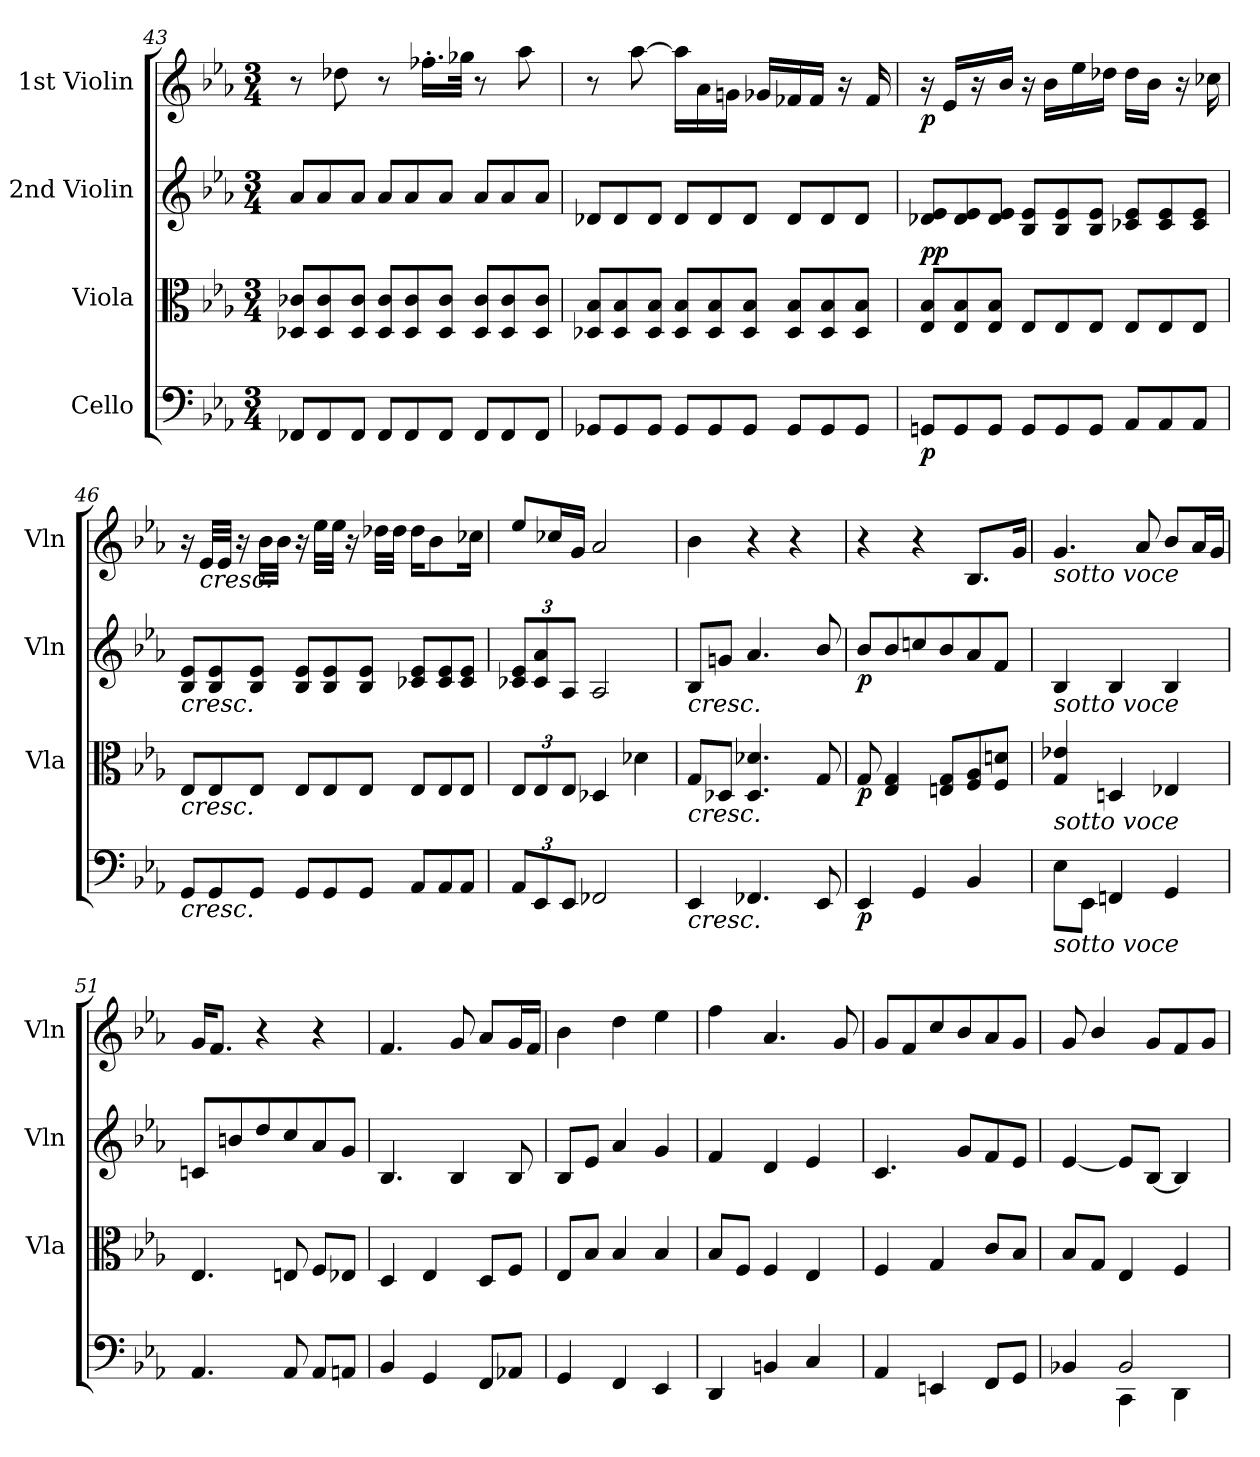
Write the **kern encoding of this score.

**kern	**dynam	**kern	**dynam	**kern	**dynam	**kern	**dynam
*part4	*part4	*part3	*part3	*part2	*part2	*part1	*part1
*staff4	*staff4	*staff3	*staff3	*staff2	*staff2	*staff1	*staff1
*I"Cello	*	*I"Viola	*	*I"2nd Violin	*	*I"1st Violin	*
*	*	*I'Vla	*	*I'Vln	*	*I'Vln	*
!!LO:PB:g=z
*clefF4	*	*clefC3	*	*clefG2	*	*clefG2	*
*k[b-e-a-]	*	*k[b-e-a-]	*	*k[b-e-a-]	*	*k[b-e-a-]	*
*E-:	*	*E-:	*	*E-:	*	*E-:	*
*M3/4	*	*M3/4	*	*M3/4	*	*M3/4	*
*Xtuplet	*	*Xtuplet	*	*Xtuplet	*	*	*
=43	=43	=43	=43	=43	=43	=43	=43
12FF-X/L	.	12D-X/ 12c-X/L	.	12a-/L	.	8r	.
12FF-/	.	12D-/ 12c-/	.	12a-/	.	.	.
.	.	.	.	.	.	8dd-X\	.
12FF-/J	.	12D-/ 12c-/J	.	12a-/J	.	.	.
12FF-/L	.	12D-/ 12c-/L	.	12a-/L	.	8r	.
12FF-/	.	12D-/ 12c-/	.	12a-/	.	.	.
.	.	.	.	.	.	16.ff-X'\LL	.
12FF-/J	.	12D-/ 12c-/J	.	12a-/J	.	.	.
.	.	.	.	.	.	32gg-X\JJk	.
12FF-/L	.	12D-/ 12c-/L	.	12a-/L	.	8r	.
12FF-/	.	12D-/ 12c-/	.	12a-/	.	.	.
.	.	.	.	.	.	8aa-\	.
12FF-/J	.	12D-/ 12c-/J	.	12a-/J	.	.	.
=44	=44	=44	=44	=44	=44	=44	=44
12GG-X/L	.	12D-X/ 12B-/L	.	12d-X/L	.	8r	.
12GG-/	.	12D-/ 12B-/	.	12d-/	.	.	.
.	.	.	.	.	.	[8aa-\	.
12GG-/J	.	12D-/ 12B-/J	.	12d-/J	.	.	.
12GG-/L	.	12D-/ 12B-/L	.	12d-/L	.	16aa-\LL]	.
.	.	.	.	.	.	16a-\	.
12GG-/	.	12D-/ 12B-/	.	12d-/	.	.	.
.	.	.	.	.	.	16gn\JJ	.
12GG-/J	.	12D-/ 12B-/J	.	12d-/J	.	.	.
.	.	.	.	.	.	16g-X/LL	.
12GG-/L	.	12D-/ 12B-/L	.	12d-/L	.	16f-X/	.
.	.	.	.	.	.	16f-/JJ	.
12GG-/	.	12D-/ 12B-/	.	12d-/	.	.	.
.	.	.	.	.	.	16r	.
12GG-/J	.	12D-/ 12B-/J	.	12d-/J	.	.	.
.	.	.	.	.	.	16f-/	.
=45	=45	=45	=45	=45	=45	=45	=45
!	!LO:DY:b	!	!LO:DY:a	!	!	!	!
!	!	!	!LO:DY:n=1:b	!	!	!	!LO:DY:b
12GGn/L	p	12E-/ 12B-/L	p p	12d-X/ 12e-/L	.	16r	p
.	.	.	.	.	.	16e-/LL	.
12GG/	.	12E-/ 12B-/	.	12d-/ 12e-/	.	.	.
.	.	.	.	.	.	16r	.
12GG/J	.	12E-/ 12B-/J	.	12d-/ 12e-/J	.	.	.
.	.	.	.	.	.	16b-/JJ	.
12GG/L	.	12E-/L	.	12B-/ 12e-/L	.	16r	.
.	.	.	.	.	.	16b-\LL	.
12GG/	.	12E-/	.	12B-/ 12e-/	.	.	.
.	.	.	.	.	.	16ee-\	.
12GG/J	.	12E-/J	.	12B-/ 12e-/J	.	.	.
.	.	.	.	.	.	16dd-X\JJ	.
12AA-/L	.	12E-/L	.	12c-X/ 12e-/L	.	16dd-\LL	.
.	.	.	.	.	.	16b-\JJ	.
12AA-/	.	12E-/	.	12c-/ 12e-/	.	.	.
.	.	.	.	.	.	16r	.
12AA-/J	.	12E-/J	.	12c-/ 12e-/J	.	.	.
.	.	.	.	.	.	16cc-X\	.
!!LO:LB:g=z
=46	=46	=46	=46	=46	=46	=46	=46
!	!	!	!	!LO:TX:b:i:t=cresc.	!	!	!
!	!	!LO:TX:b:i:t=cresc.	!	!	!	!	!
!LO:TX:b:i:t=cresc.	!	!	!	!	!	!	!
12GG/L	.	12E-/L	.	12B-/ 12e-/L	.	16r	.
!	!	!	!	!	!	!LO:TX:b:i:t=cresc.	!
.	.	.	.	.	.	32e-/LLL	.
12GG/	.	12E-/	.	12B-/ 12e-/	.	.	.
.	.	.	.	.	.	32e-/JJJ	.
.	.	.	.	.	.	16r	.
12GG/J	.	12E-/J	.	12B-/ 12e-/J	.	.	.
.	.	.	.	.	.	32b-\LLL	.
.	.	.	.	.	.	32b-\JJJ	.
12GG/L	.	12E-/L	.	12B-/ 12e-/L	.	16r	.
.	.	.	.	.	.	32ee-\LLL	.
12GG/	.	12E-/	.	12B-/ 12e-/	.	.	.
.	.	.	.	.	.	32ee-\JJJ	.
.	.	.	.	.	.	16r	.
12GG/J	.	12E-/J	.	12B-/ 12e-/J	.	.	.
.	.	.	.	.	.	32dd-X\LLL	.
.	.	.	.	.	.	32dd-\JJJ	.
12AA-/L	.	12E-/L	.	12c-X/ 12e-/L	.	16dd-\KL	.
.	.	.	.	.	.	8b-\	.
12AA-/	.	12E-/	.	12c-/ 12e-/	.	.	.
12AA-/J	.	12E-/J	.	12c-/ 12e-/J	.	.	.
.	.	.	.	.	.	16cc-X\Jk	.
=47	=47	=47	=47	=47	=47	=47	=47
*tuplet	*	*	*	*	*	*	*
*Xbrackettup	*	*tuplet	*	*	*	*	*
*	*	*Xbrackettup	*	*tuplet	*	*	*
*	*	*	*	*Xbrackettup	*	*	*
12AA-/L	.	12E-/L	.	12c-X/ 12e-/L	.	8ee-/L	.
12EE-/	.	12E-/	.	12c-/ 12a-/	.	.	.
.	.	.	.	.	.	16cc-X/L	.
12EE-/J	.	12E-/J	.	12A-/J	.	.	.
.	.	.	.	.	.	16g/JJ	.
2FF-X/	.	4D-X/	.	2A-/	.	2a-/	.
.	.	4d-X\	.	.	.	.	.
=48	=48	=48	=48	=48	=48	=48	=48
!	!	!	!	!LO:TX:b:i:t=cresc.	!	!	!
!	!	!LO:TX:b:i:t=cresc.	!	!	!	!	!
!LO:TX:b:i:t=cresc.	!	!	!	!	!	!	!
4EE-/	.	8G/L	.	8B-/L	.	4b-\	.
.	.	8D-X/J	.	8gn/J	.	.	.
4.FF-X/	.	4.D-/ 4.d-X/	.	4.a-/	.	4r	.
.	.	.	.	.	.	4r	.
8EE-/	.	8G/	.	8b-/	.	.	.
=49	=49	=49	=49	=49	=49	=49	=49
!	!LO:DY:b	!	!LO:DY:b	!	!LO:DY:b	!	!
4EE-/	p	8G/	p	8b-/L	p	4r	.
.	.	4E-/ 4G/	.	8b-/	.	.	.
4GG/	.	.	.	8ccn/	.	4r	.
.	.	8En/ 8G/L	.	8b-/	.	.	.
4BB-/	.	8F/ 8A-/	.	8a-/	.	8.B-/L	.
.	.	8F/ 8dn/J	.	8f/J	.	.	.
.	.	.	.	.	.	16g/Jk	.
!!LO:LB:g=z
=50	=50	=50	=50	=50	=50	=50	=50
!	!	!	!	!	!	!LO:TX:b:i:t=sotto voce	!
!	!	!	!	!LO:TX:b:i:t=sotto voce	!	!	!
!	!	!LO:TX:b:i:t=sotto voce	!	!	!	!	!
!LO:TX:b:i:t=sotto voce	!	!	!	!	!	!	!
8E-\L	.	4G/ 4e-X/	.	4B-/	.	4.g/	.
8EE-\J	.	.	.	.	.	.	.
4FFn/	.	4Dn/	.	4B-/	.	.	.
.	.	.	.	.	.	8a-/	.
4GG/	.	4E-X/	.	4B-/	.	8b-/L	.
.	.	.	.	.	.	16a-/L	.
.	.	.	.	.	.	16g/JJ	.
=51	=51	=51	=51	=51	=51	=51	=51
4.AA-/	.	4.E-/	.	8cn/L	.	16g/KL	.
.	.	.	.	.	.	8.f/J	.
.	.	.	.	8bn/	.	.	.
.	.	.	.	8dd/	.	4r	.
8AA-/	.	8En/	.	8cc/	.	.	.
8AA-/L	.	8F/L	.	8a-/	.	4r	.
8AAn/J	.	8E-X/J	.	8g/J	.	.	.
=52	=52	=52	=52	=52	=52	=52	=52
4BB-/	.	4D/	.	4.B-/	.	4.f/	.
4GG/	.	4E-/	.	.	.	.	.
.	.	.	.	4B-/	.	8g/	.
8FF/L	.	8D/L	.	.	.	8a-/L	.
8AA-X/J	.	8F/J	.	8B-/	.	16g/L	.
.	.	.	.	.	.	16f/JJ	.
=53	=53	=53	=53	=53	=53	=53	=53
4GG/	.	8E-/L	.	8B-/L	.	4b-\	.
.	.	8B-/J	.	8e-/J	.	.	.
4FF/	.	4B-/	.	4a-/	.	4dd\	.
4EE-/	.	4B-/	.	4g/	.	4ee-\	.
=54	=54	=54	=54	=54	=54	=54	=54
4DD/	.	8B-/L	.	4f/	.	4ff\	.
.	.	8F/J	.	.	.	.	.
4BBn/	.	4F/	.	4d/	.	4.a-/	.
4C/	.	4E-/	.	4e-/	.	.	.
.	.	.	.	.	.	8g/	.
!!LO:PB:g=z
=55	=55	=55	=55	=55	=55	=55	=55
4AA-/	.	4F/	.	4.c/	.	8g/L	.
.	.	.	.	.	.	8f/	.
4EEn/	.	4G/	.	.	.	8cc/	.
.	.	.	.	8g/L	.	8b-/	.
8FF/L	.	8c/L	.	8f/	.	8a-/	.
8GG/J	.	8B-/J	.	8e-/J	.	8g/J	.
=56	=56	=56	=56	=56	=56	=56	=56
*^	*	*	*	*	*	*	*
4BB-X/	4ryy	.	8B-/L	.	[4e-/	.	8g/	.
.	.	.	8G/J	.	.	.	4b-/	.
2BB-/	4CC\	.	4E-/	.	8e-/L]	.	.	.
.	.	.	.	.	[8B-/J	.	8g/L	.
.	4DD\	.	4F/	.	4B-/]	.	8f/	.
.	.	.	.	.	.	.	8g/J	.
*v	*v	*	*	*	*	*	*	*
=	=	=	=	=	=	=	=
*-	*-	*-	*-	*-	*-	*-	*-
